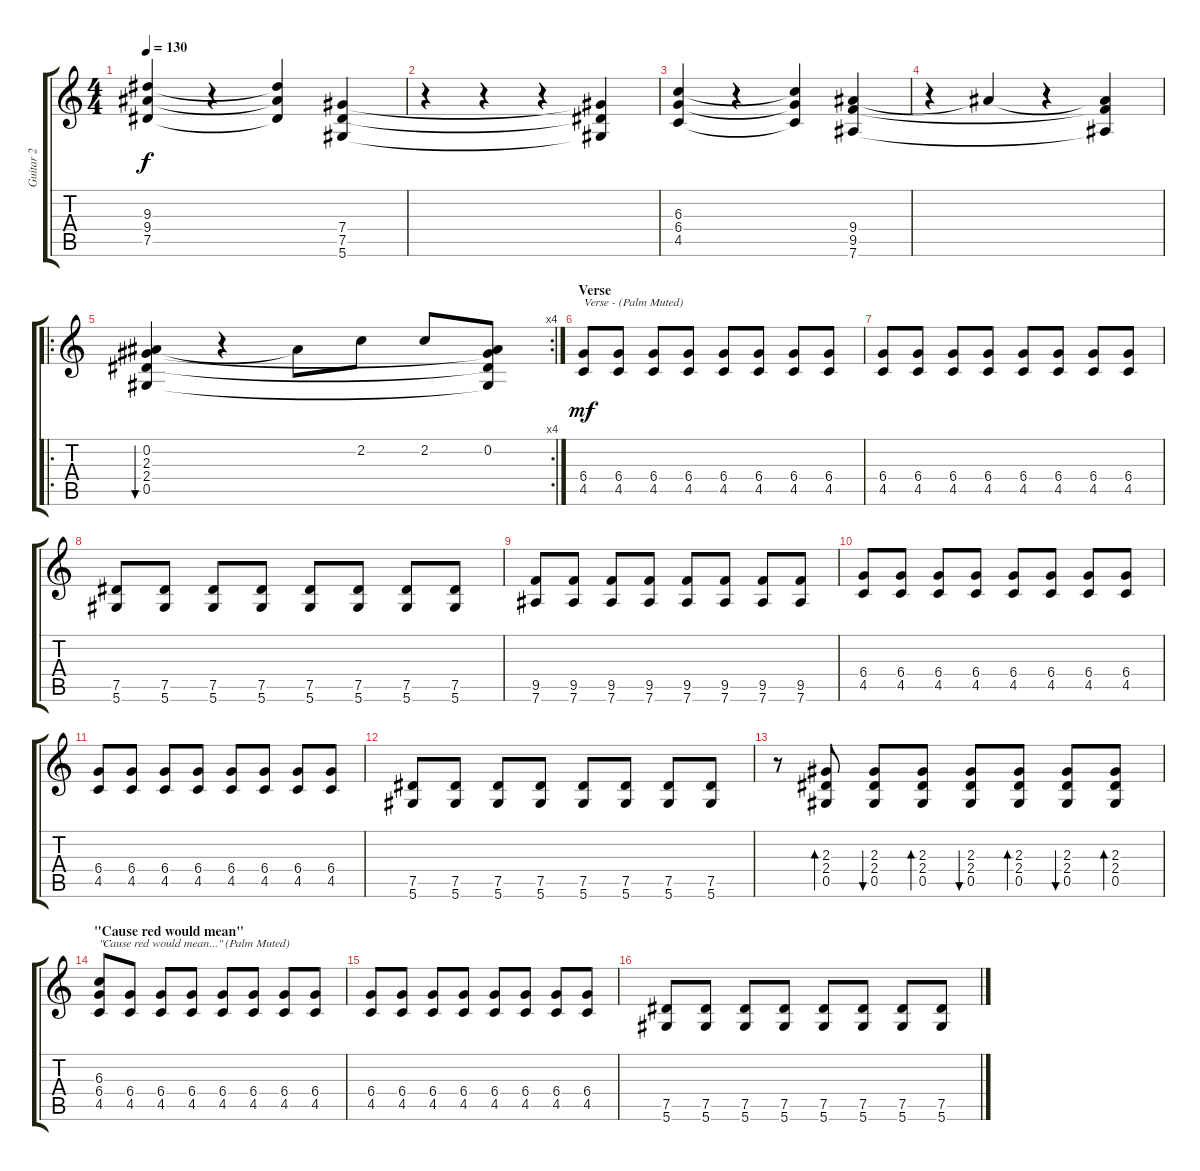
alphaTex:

\track ("Guitar 2" "Guitar 2") {instrument distortionguitar}
\staff {score tabs}
\tuning (Eb4 Bb3 Gb3 Db3 Ab2 Eb2) {hide}
\ts (4 4)
\tempo 130
\clef g2
\ks c
(9.3 9.4 7.5).4{dy f instrument distortionguitar} r.4 (9.3{t} 9.4{t} 7.5{t}).4 (7.4 7.5 5.6).4 |
r.4 r.4 r.4 (7.4{t} 7.5{t} 5.6{t}).4 |
(6.3 6.4 4.5).4 r.4 (6.3{t} 6.4{t} 4.5{t}).4 (9.4 9.5 7.6).4 |
r.4 9.4{t}.4 r.4 (9.4{t} 9.5{t} 7.6{t}).4 |
\ro
\rc 4
(0.2 2.3 2.4 0.5).4{bu 30} r.4 0.2{t}.8 2.2.8 2.2.8 (0.2 2.3{t} 2.4{t} 0.5{t}).8 |
\section ("" "Verse")
(6.4 4.5).8{txt "Verse - (Palm Muted)" dy mf volume 14} (6.4 4.5).8 (6.4 4.5).8 (6.4 4.5).8 (6.4 4.5).8 (6.4 4.5).8 (6.4 4.5).8 (6.4 4.5).8 |
(6.4 4.5).8{volume 14} (6.4 4.5).8 (6.4 4.5).8 (6.4 4.5).8 (6.4 4.5).8 (6.4 4.5).8 (6.4 4.5).8 (6.4 4.5).8 |
(7.5 5.6).8{volume 14} (7.5 5.6).8 (7.5 5.6).8 (7.5 5.6).8 (7.5 5.6).8 (7.5 5.6).8 (7.5 5.6).8 (7.5 5.6).8 |
(9.5 7.6).8{volume 14} (9.5 7.6).8 (9.5 7.6).8 (9.5 7.6).8 (9.5 7.6).8 (9.5 7.6).8 (9.5 7.6).8 (9.5 7.6).8 |
(6.4 4.5).8{volume 14} (6.4 4.5).8 (6.4 4.5).8 (6.4 4.5).8 (6.4 4.5).8 (6.4 4.5).8 (6.4 4.5).8 (6.4 4.5).8 |
(6.4 4.5).8{volume 14} (6.4 4.5).8 (6.4 4.5).8 (6.4 4.5).8 (6.4 4.5).8 (6.4 4.5).8 (6.4 4.5).8 (6.4 4.5).8 |
(7.5 5.6).8{volume 14} (7.5 5.6).8 (7.5 5.6).8 (7.5 5.6).8 (7.5 5.6).8 (7.5 5.6).8 (7.5 5.6).8 (7.5 5.6).8 |
r.8 (2.3 2.4 0.5).8{bd 30 volume 16 instrument distortionguitar} (2.3 2.4 0.5).8{bu 30} (2.3 2.4 0.5).8{bd 30} (2.3 2.4 0.5).8{bu 30} (2.3 2.4 0.5).8{bd 30} (2.3 2.4 0.5).8{bu 30} (2.3 2.4 0.5).8{bd 30} |
\section ("" "\"Cause red would mean\"")
(6.3 6.4 4.5).8{txt "\"Cause red would mean...\" (Palm Muted)" volume 16} (6.4 4.5).8{volume 14} (6.4 4.5).8 (6.4 4.5).8 (6.4 4.5).8 (6.4 4.5).8 (6.4 4.5).8 (6.4 4.5).8 |
(6.4 4.5).8{volume 14} (6.4 4.5).8 (6.4 4.5).8 (6.4 4.5).8 (6.4 4.5).8 (6.4 4.5).8 (6.4 4.5).8 (6.4 4.5).8 |
(7.5 5.6).8{volume 14} (7.5 5.6).8 (7.5 5.6).8 (7.5 5.6).8 (7.5 5.6).8 (7.5 5.6).8 (7.5 5.6).8 (7.5 5.6).8
